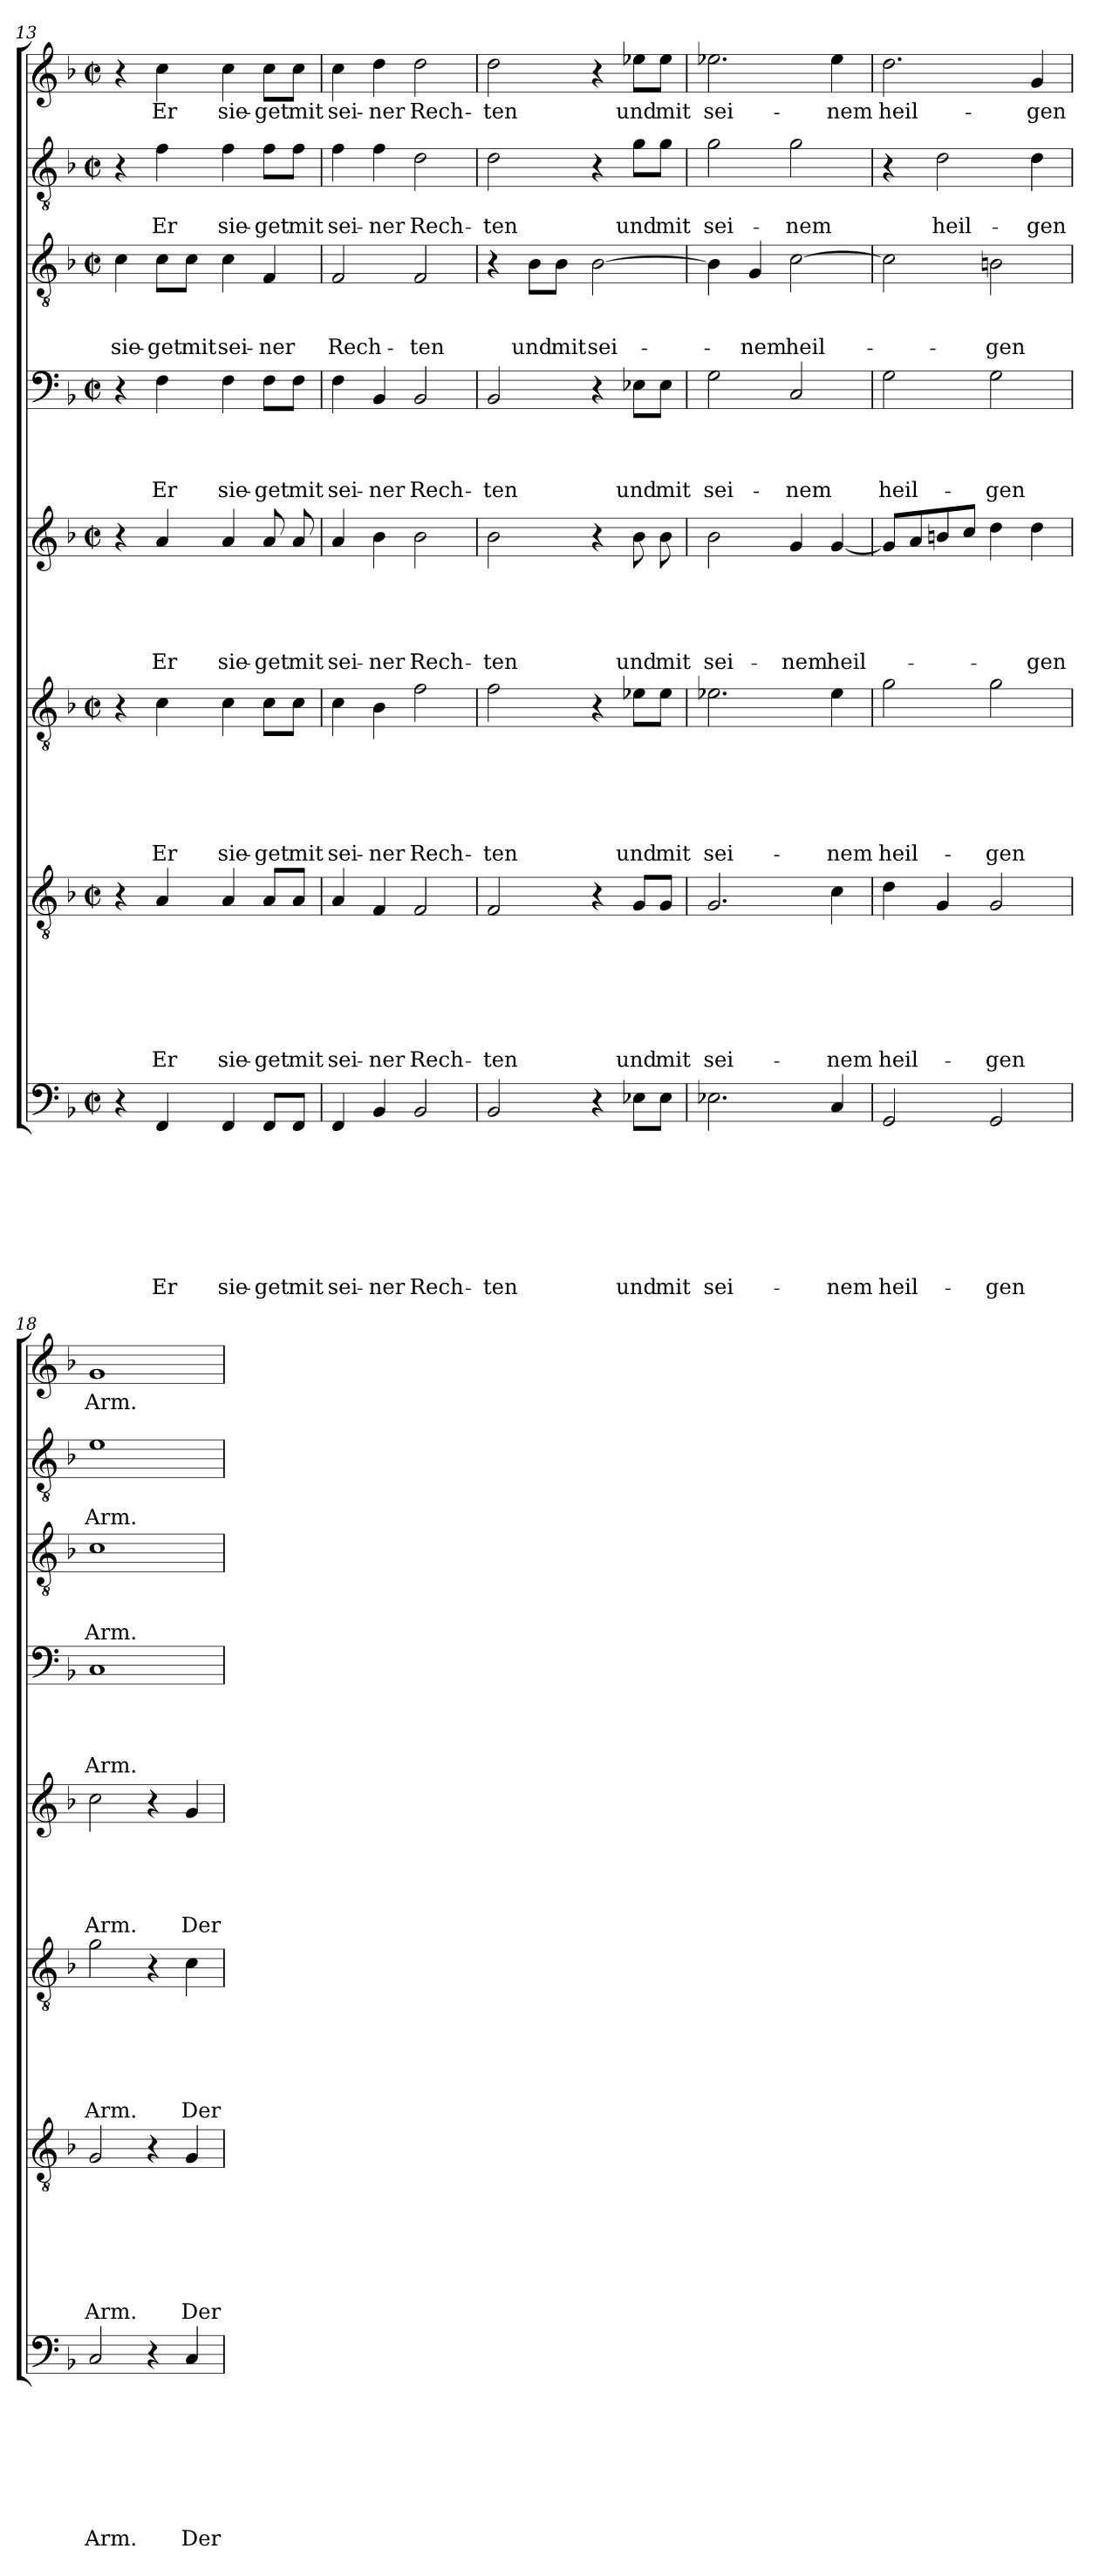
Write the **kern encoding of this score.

**kern	**text	**text	**text	**text	**text	**text	**text	**text	**kern	**text	**text	**text	**text	**text	**text	**text	**kern	**text	**text	**text	**text	**text	**text	**kern	**text	**text	**text	**text	**text	**kern	**text	**text	**text	**text	**kern	**text	**text	**text	**kern	**text	**text	**kern	**text
*part8	*part8	*part8	*part8	*part8	*part8	*part8	*part8	*part8	*part7	*part7	*part7	*part7	*part7	*part7	*part7	*part7	*part6	*part6	*part6	*part6	*part6	*part6	*part6	*part5	*part5	*part5	*part5	*part5	*part5	*part4	*part4	*part4	*part4	*part4	*part3	*part3	*part3	*part3	*part2	*part2	*part2	*part1	*part1
*staff8	*staff8	*staff8	*staff8	*staff8	*staff8	*staff8	*staff8	*staff8	*staff7	*staff7	*staff7	*staff7	*staff7	*staff7	*staff7	*staff7	*staff6	*staff6	*staff6	*staff6	*staff6	*staff6	*staff6	*staff5	*staff5	*staff5	*staff5	*staff5	*staff5	*staff4	*staff4	*staff4	*staff4	*staff4	*staff3	*staff3	*staff3	*staff3	*staff2	*staff2	*staff2	*staff1	*staff1
*clefF4	*	*	*	*	*	*	*	*	*clefGv2	*	*	*	*	*	*	*	*clefGv2	*	*	*	*	*	*	*clefG2	*	*	*	*	*	*clefF4	*	*	*	*	*clefGv2	*	*	*	*clefGv2	*	*	*clefG2	*
*k[b-]	*	*	*	*	*	*	*	*	*k[b-]	*	*	*	*	*	*	*	*k[b-]	*	*	*	*	*	*	*k[b-]	*	*	*	*	*	*k[b-]	*	*	*	*	*k[b-]	*	*	*	*k[b-]	*	*	*k[b-]	*
*F:	*	*	*	*	*	*	*	*	*F:	*	*	*	*	*	*	*	*F:	*	*	*	*	*	*	*F:	*	*	*	*	*	*F:	*	*	*	*	*F:	*	*	*	*F:	*	*	*F:	*
*M2/2	*	*	*	*	*	*	*	*	*M2/2	*	*	*	*	*	*	*	*M2/2	*	*	*	*	*	*	*M2/2	*	*	*	*	*	*M2/2	*	*	*	*	*M2/2	*	*	*	*M2/2	*	*	*M2/2	*
*met(c|)	*	*	*	*	*	*	*	*	*met(c|)	*	*	*	*	*	*	*	*met(c|)	*	*	*	*	*	*	*met(c|)	*	*	*	*	*	*met(c|)	*	*	*	*	*met(c|)	*	*	*	*met(c|)	*	*	*met(c|)	*
=13	=13	=13	=13	=13	=13	=13	=13	=13	=13	=13	=13	=13	=13	=13	=13	=13	=13	=13	=13	=13	=13	=13	=13	=13	=13	=13	=13	=13	=13	=13	=13	=13	=13	=13	=13	=13	=13	=13	=13	=13	=13	=13	=13
!	!	!	!	!	!	!	!	!	!	!	!	!	!	!	!	!	!	!	!	!	!	!	!	!	!	!	!	!	!	!	!	!	!	!	!	!	!	!LO:LY:b	!	!	!	!	!
4r	.	.	.	.	.	.	.	.	4r	.	.	.	.	.	.	.	4r	.	.	.	.	.	.	4r	.	.	.	.	.	4r	.	.	.	.	4c\	.	.	sie-	4r	.	.	4r	.
!	!	!	!	!	!	!	!	!LO:LY:b	!	!	!	!	!	!	!	!LO:LY:b	!	!	!	!	!	!	!LO:LY:b	!	!	!	!	!	!LO:LY:b	!	!	!	!	!LO:LY:b	!	!	!	!LO:LY:b	!	!	!LO:LY:b	!	!LO:LY:b
4FF/	.	.	.	.	.	.	.	Er	4A/	.	.	.	.	.	.	Er	4c\	.	.	.	.	.	Er	4a/	.	.	.	.	Er	4F\	.	.	.	Er	8c\L	.	.	-get	4f\	.	Er	4cc\	Er
!	!	!	!	!	!	!	!	!	!	!	!	!	!	!	!	!	!	!	!	!	!	!	!	!	!	!	!	!	!	!	!	!	!	!	!	!	!	!LO:LY:b	!	!	!	!	!
.	.	.	.	.	.	.	.	.	.	.	.	.	.	.	.	.	.	.	.	.	.	.	.	.	.	.	.	.	.	.	.	.	.	.	8c\J	.	.	mit	.	.	.	.	.
!	!	!	!	!	!	!	!	!LO:LY:b	!	!	!	!	!	!	!	!LO:LY:b	!	!	!	!	!	!	!LO:LY:b	!	!	!	!	!	!LO:LY:b	!	!	!	!	!LO:LY:b	!	!	!	!LO:LY:b	!	!	!LO:LY:b	!	!LO:LY:b
4FF/	.	.	.	.	.	.	.	sie-	4A/	.	.	.	.	.	.	sie-	4c\	.	.	.	.	.	sie-	4a/	.	.	.	.	sie-	4F\	.	.	.	sie-	4c\	.	.	sei-	4f\	.	sie-	4cc\	sie-
!	!	!	!	!	!	!	!	!LO:LY:b	!	!	!	!	!	!	!	!LO:LY:b	!	!	!	!	!	!	!LO:LY:b	!	!	!	!	!	!LO:LY:b	!	!	!	!	!LO:LY:b	!	!	!	!LO:LY:b	!	!	!LO:LY:b	!	!LO:LY:b
8FF/L	.	.	.	.	.	.	.	-get	8A/L	.	.	.	.	.	.	-get	8c\L	.	.	.	.	.	-get	8a/	.	.	.	.	-get	8F\L	.	.	.	-get	4F/	.	.	-ner	8f\L	.	-get	8cc\L	-get
!	!	!	!	!	!	!	!	!LO:LY:b	!	!	!	!	!	!	!	!LO:LY:b	!	!	!	!	!	!	!LO:LY:b	!	!	!	!	!	!LO:LY:b	!	!	!	!	!LO:LY:b	!	!	!	!	!	!	!LO:LY:b	!	!LO:LY:b
8FF/J	.	.	.	.	.	.	.	mit	8A/J	.	.	.	.	.	.	mit	8c\J	.	.	.	.	.	mit	8a/	.	.	.	.	mit	8F\J	.	.	.	mit	.	.	.	.	8f\J	.	mit	8cc\J	mit
=14	=14	=14	=14	=14	=14	=14	=14	=14	=14	=14	=14	=14	=14	=14	=14	=14	=14	=14	=14	=14	=14	=14	=14	=14	=14	=14	=14	=14	=14	=14	=14	=14	=14	=14	=14	=14	=14	=14	=14	=14	=14	=14	=14
!	!	!	!	!	!	!	!	!LO:LY:b	!	!	!	!	!	!	!	!LO:LY:b	!	!	!	!	!	!	!LO:LY:b	!	!	!	!	!	!LO:LY:b	!	!	!	!	!LO:LY:b	!	!	!	!LO:LY:b	!	!	!LO:LY:b	!	!LO:LY:b
4FF/	.	.	.	.	.	.	.	sei-	4A/	.	.	.	.	.	.	sei-	4c\	.	.	.	.	.	sei-	4a/	.	.	.	.	sei-	4F\	.	.	.	sei-	2F/	.	.	Rech-	4f\	.	sei-	4cc\	sei-
!	!	!	!	!	!	!	!	!LO:LY:b	!	!	!	!	!	!	!	!LO:LY:b	!	!	!	!	!	!	!LO:LY:b	!	!	!	!	!	!LO:LY:b	!	!	!	!	!LO:LY:b	!	!	!	!	!	!	!LO:LY:b	!	!LO:LY:b
4BB-/	.	.	.	.	.	.	.	-ner	4F/	.	.	.	.	.	.	-ner	4B-\	.	.	.	.	.	-ner	4b-\	.	.	.	.	-ner	4BB-/	.	.	.	-ner	.	.	.	.	4f\	.	-ner	4dd\	-ner
!	!	!	!	!	!	!	!	!LO:LY:b	!	!	!	!	!	!	!	!LO:LY:b	!	!	!	!	!	!	!LO:LY:b	!	!	!	!	!	!LO:LY:b	!	!	!	!	!LO:LY:b	!	!	!	!LO:LY:b	!	!	!LO:LY:b	!	!LO:LY:b
2BB-/	.	.	.	.	.	.	.	Rech-	2F/	.	.	.	.	.	.	Rech-	2f\	.	.	.	.	.	Rech-	2b-\	.	.	.	.	Rech-	2BB-/	.	.	.	Rech-	2F/	.	.	-ten	2d\	.	Rech-	2dd\	Rech-
=15	=15	=15	=15	=15	=15	=15	=15	=15	=15	=15	=15	=15	=15	=15	=15	=15	=15	=15	=15	=15	=15	=15	=15	=15	=15	=15	=15	=15	=15	=15	=15	=15	=15	=15	=15	=15	=15	=15	=15	=15	=15	=15	=15
!	!	!	!	!	!	!	!	!LO:LY:b	!	!	!	!	!	!	!	!LO:LY:b	!	!	!	!	!	!	!LO:LY:b	!	!	!	!	!	!LO:LY:b	!	!	!	!	!LO:LY:b	!	!	!	!	!	!	!LO:LY:b	!	!LO:LY:b
2BB-/	.	.	.	.	.	.	.	-ten	2F/	.	.	.	.	.	.	-ten	2f\	.	.	.	.	.	-ten	2b-\	.	.	.	.	-ten	2BB-/	.	.	.	-ten	4r	.	.	.	2d\	.	-ten	2dd\	-ten
!	!	!	!	!	!	!	!	!	!	!	!	!	!	!	!	!	!	!	!	!	!	!	!	!	!	!	!	!	!	!	!	!	!	!	!	!	!	!LO:LY:b	!	!	!	!	!
.	.	.	.	.	.	.	.	.	.	.	.	.	.	.	.	.	.	.	.	.	.	.	.	.	.	.	.	.	.	.	.	.	.	.	8B-\L	.	.	und	.	.	.	.	.
!	!	!	!	!	!	!	!	!	!	!	!	!	!	!	!	!	!	!	!	!	!	!	!	!	!	!	!	!	!	!	!	!	!	!	!	!	!	!LO:LY:b	!	!	!	!	!
.	.	.	.	.	.	.	.	.	.	.	.	.	.	.	.	.	.	.	.	.	.	.	.	.	.	.	.	.	.	.	.	.	.	.	8B-\J	.	.	mit	.	.	.	.	.
!	!	!	!	!	!	!	!	!	!	!	!	!	!	!	!	!	!	!	!	!	!	!	!	!	!	!	!	!	!	!	!	!	!	!	!	!	!	!LO:LY:b	!	!	!	!	!
4r	.	.	.	.	.	.	.	.	4r	.	.	.	.	.	.	.	4r	.	.	.	.	.	.	4r	.	.	.	.	.	4r	.	.	.	.	[2B-\	.	.	sei-	4r	.	.	4r	.
!	!	!	!	!	!	!	!	!LO:LY:b	!	!	!	!	!	!	!	!LO:LY:b	!	!	!	!	!	!	!LO:LY:b	!	!	!	!	!	!LO:LY:b	!	!	!	!	!LO:LY:b	!	!	!	!	!	!	!LO:LY:b	!	!LO:LY:b
8E-X\L	.	.	.	.	.	.	.	und	8G/L	.	.	.	.	.	.	und	8e-X\L	.	.	.	.	.	und	8b-\	.	.	.	.	und	8E-X\L	.	.	.	und	.	.	.	.	8g\L	.	und	8ee-X\L	und
!	!	!	!	!	!	!	!	!LO:LY:b	!	!	!	!	!	!	!	!LO:LY:b	!	!	!	!	!	!	!LO:LY:b	!	!	!	!	!	!LO:LY:b	!	!	!	!	!LO:LY:b	!	!	!	!	!	!	!LO:LY:b	!	!LO:LY:b
8E-\J	.	.	.	.	.	.	.	mit	8G/J	.	.	.	.	.	.	mit	8e-\J	.	.	.	.	.	mit	8b-\	.	.	.	.	mit	8E-\J	.	.	.	mit	.	.	.	.	8g\J	.	mit	8ee-\J	mit
!!LO:LB:g=z
=16	=16	=16	=16	=16	=16	=16	=16	=16	=16	=16	=16	=16	=16	=16	=16	=16	=16	=16	=16	=16	=16	=16	=16	=16	=16	=16	=16	=16	=16	=16	=16	=16	=16	=16	=16	=16	=16	=16	=16	=16	=16	=16	=16
!	!	!	!	!	!	!	!	!LO:LY:b	!	!	!	!	!	!	!	!LO:LY:b	!	!	!	!	!	!	!LO:LY:b	!	!	!	!	!	!LO:LY:b	!	!	!	!	!LO:LY:b	!	!	!	!	!	!	!LO:LY:b	!	!LO:LY:b
2.E-X\	.	.	.	.	.	.	.	sei-	2.G/	.	.	.	.	.	.	sei-	2.e-X\	.	.	.	.	.	sei-	2b-\	.	.	.	.	sei-	2G\	.	.	.	sei-	4B-\]	.	.	.	2g\	.	sei-	2.ee-X\	sei-
!	!	!	!	!	!	!	!	!	!	!	!	!	!	!	!	!	!	!	!	!	!	!	!	!	!	!	!	!	!	!	!	!	!	!	!	!	!	!LO:LY:b	!	!	!	!	!
.	.	.	.	.	.	.	.	.	.	.	.	.	.	.	.	.	.	.	.	.	.	.	.	.	.	.	.	.	.	.	.	.	.	.	4G/	.	.	-nem	.	.	.	.	.
!	!	!	!	!	!	!	!	!	!	!	!	!	!	!	!	!	!	!	!	!	!	!	!	!	!	!	!	!	!LO:LY:b	!	!	!	!	!LO:LY:b	!	!	!	!LO:LY:b	!	!	!LO:LY:b	!	!
.	.	.	.	.	.	.	.	.	.	.	.	.	.	.	.	.	.	.	.	.	.	.	.	4g/	.	.	.	.	-nem	2C/	.	.	.	-nem	[2c\	.	.	heil-	2g\	.	-nem	.	.
!	!	!	!	!	!	!	!	!LO:LY:b	!	!	!	!	!	!	!	!LO:LY:b	!	!	!	!	!	!	!LO:LY:b	!	!	!	!	!	!LO:LY:b	!	!	!	!	!	!	!	!	!	!	!	!	!	!LO:LY:b
4C/	.	.	.	.	.	.	.	-nem	4c\	.	.	.	.	.	.	-nem	4e-\	.	.	.	.	.	-nem	[4g/	.	.	.	.	heil-	.	.	.	.	.	.	.	.	.	.	.	.	4ee-\	-nem
=17	=17	=17	=17	=17	=17	=17	=17	=17	=17	=17	=17	=17	=17	=17	=17	=17	=17	=17	=17	=17	=17	=17	=17	=17	=17	=17	=17	=17	=17	=17	=17	=17	=17	=17	=17	=17	=17	=17	=17	=17	=17	=17	=17
!	!	!	!	!	!	!	!	!LO:LY:b	!	!	!	!	!	!	!	!LO:LY:b	!	!	!	!	!	!	!LO:LY:b	!	!	!	!	!	!	!	!	!	!	!LO:LY:b	!	!	!	!	!	!	!	!	!LO:LY:b
2GG/	.	.	.	.	.	.	.	heil-	4d\	.	.	.	.	.	.	heil-	2g\	.	.	.	.	.	heil-	8g/L]	.	.	.	.	.	2G\	.	.	.	heil-	2c\]	.	.	.	4r	.	.	2.dd\	heil-
.	.	.	.	.	.	.	.	.	.	.	.	.	.	.	.	.	.	.	.	.	.	.	.	8a/	.	.	.	.	.	.	.	.	.	.	.	.	.	.	.	.	.	.	.
!	!	!	!	!	!	!	!	!	!	!	!	!	!	!	!	!	!	!	!	!	!	!	!	!	!	!	!	!	!	!	!	!	!	!	!	!	!	!	!	!	!LO:LY:b	!	!
.	.	.	.	.	.	.	.	.	4G/	.	.	.	.	.	.	.	.	.	.	.	.	.	.	8bn/	.	.	.	.	.	.	.	.	.	.	.	.	.	.	2d\	.	heil-	.	.
.	.	.	.	.	.	.	.	.	.	.	.	.	.	.	.	.	.	.	.	.	.	.	.	8cc/J	.	.	.	.	.	.	.	.	.	.	.	.	.	.	.	.	.	.	.
!	!	!	!	!	!	!	!	!LO:LY:b	!	!	!	!	!	!	!	!LO:LY:b	!	!	!	!	!	!	!LO:LY:b	!	!	!	!	!	!	!	!	!	!	!LO:LY:b	!	!	!	!LO:LY:b	!	!	!	!	!
2GG/	.	.	.	.	.	.	.	-gen	2G/	.	.	.	.	.	.	-gen	2g\	.	.	.	.	.	-gen	4dd\	.	.	.	.	.	2G\	.	.	.	-gen	2Bn\	.	.	-gen	.	.	.	.	.
!	!	!	!	!	!	!	!	!	!	!	!	!	!	!	!	!	!	!	!	!	!	!	!	!	!	!	!	!	!LO:LY:b	!	!	!	!	!	!	!	!	!	!	!	!LO:LY:b	!	!LO:LY:b
.	.	.	.	.	.	.	.	.	.	.	.	.	.	.	.	.	.	.	.	.	.	.	.	4dd\	.	.	.	.	-gen	.	.	.	.	.	.	.	.	.	4d\	.	-gen	4g/	-gen
=18	=18	=18	=18	=18	=18	=18	=18	=18	=18	=18	=18	=18	=18	=18	=18	=18	=18	=18	=18	=18	=18	=18	=18	=18	=18	=18	=18	=18	=18	=18	=18	=18	=18	=18	=18	=18	=18	=18	=18	=18	=18	=18	=18
!	!	!	!	!	!	!	!	!LO:LY:b	!	!	!	!	!	!	!	!LO:LY:b	!	!	!	!	!	!	!LO:LY:b	!	!	!	!	!	!LO:LY:b	!	!	!	!	!LO:LY:b	!	!	!	!LO:LY:b	!	!	!LO:LY:b	!	!LO:LY:b
2C/	.	.	.	.	.	.	.	Arm.	2G/	.	.	.	.	.	.	Arm.	2g\	.	.	.	.	.	Arm.	2cc\	.	.	.	.	Arm.	1C	.	.	.	Arm.	1c	.	.	Arm.	1e	.	Arm.	1g	Arm.
4r	.	.	.	.	.	.	.	.	4r	.	.	.	.	.	.	.	4r	.	.	.	.	.	.	4r	.	.	.	.	.	.	.	.	.	.	.	.	.	.	.	.	.	.	.
!	!	!	!	!	!	!	!	!LO:LY:b	!	!	!	!	!	!	!	!LO:LY:b	!	!	!	!	!	!	!LO:LY:b	!	!	!	!	!	!LO:LY:b	!	!	!	!	!	!	!	!	!	!	!	!	!	!
4C/	.	.	.	.	.	.	.	Der	4G/	.	.	.	.	.	.	Der	4c\	.	.	.	.	.	Der	4g/	.	.	.	.	Der	.	.	.	.	.	.	.	.	.	.	.	.	.	.
=	=	=	=	=	=	=	=	=	=	=	=	=	=	=	=	=	=	=	=	=	=	=	=	=	=	=	=	=	=	=	=	=	=	=	=	=	=	=	=	=	=	=	=
*-	*-	*-	*-	*-	*-	*-	*-	*-	*-	*-	*-	*-	*-	*-	*-	*-	*-	*-	*-	*-	*-	*-	*-	*-	*-	*-	*-	*-	*-	*-	*-	*-	*-	*-	*-	*-	*-	*-	*-	*-	*-	*-	*-
